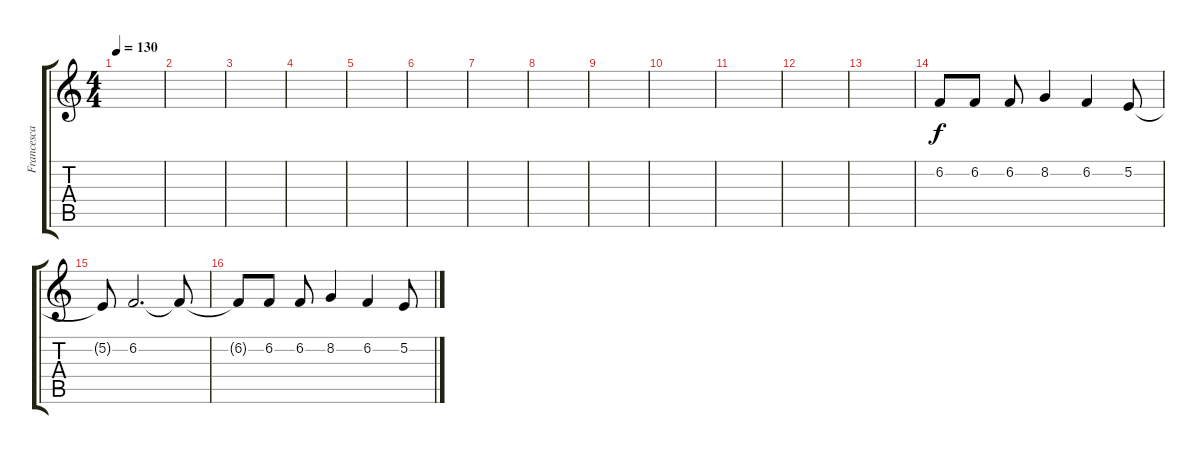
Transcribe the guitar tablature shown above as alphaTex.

\track ("Francesca Chiara" "Francesca ") {instrument voiceoohs}
\staff {score tabs}
\tuning (E4 B3 G3 D3 A2 E2) {hide}
\ts (4 4)
\tempo 130
\clef g2
\ks c
|
|
|
|
|
|
|
|
|
|
|
|
|
6.2.8 6.2.8 6.2.8 8.2.4 6.2.4 5.2.8 |
5.2{t}.8 6.2.2{d} 6.2{t}.8 |
6.2{t}.8 6.2.8 6.2.8 8.2.4 6.2.4 5.2.8
